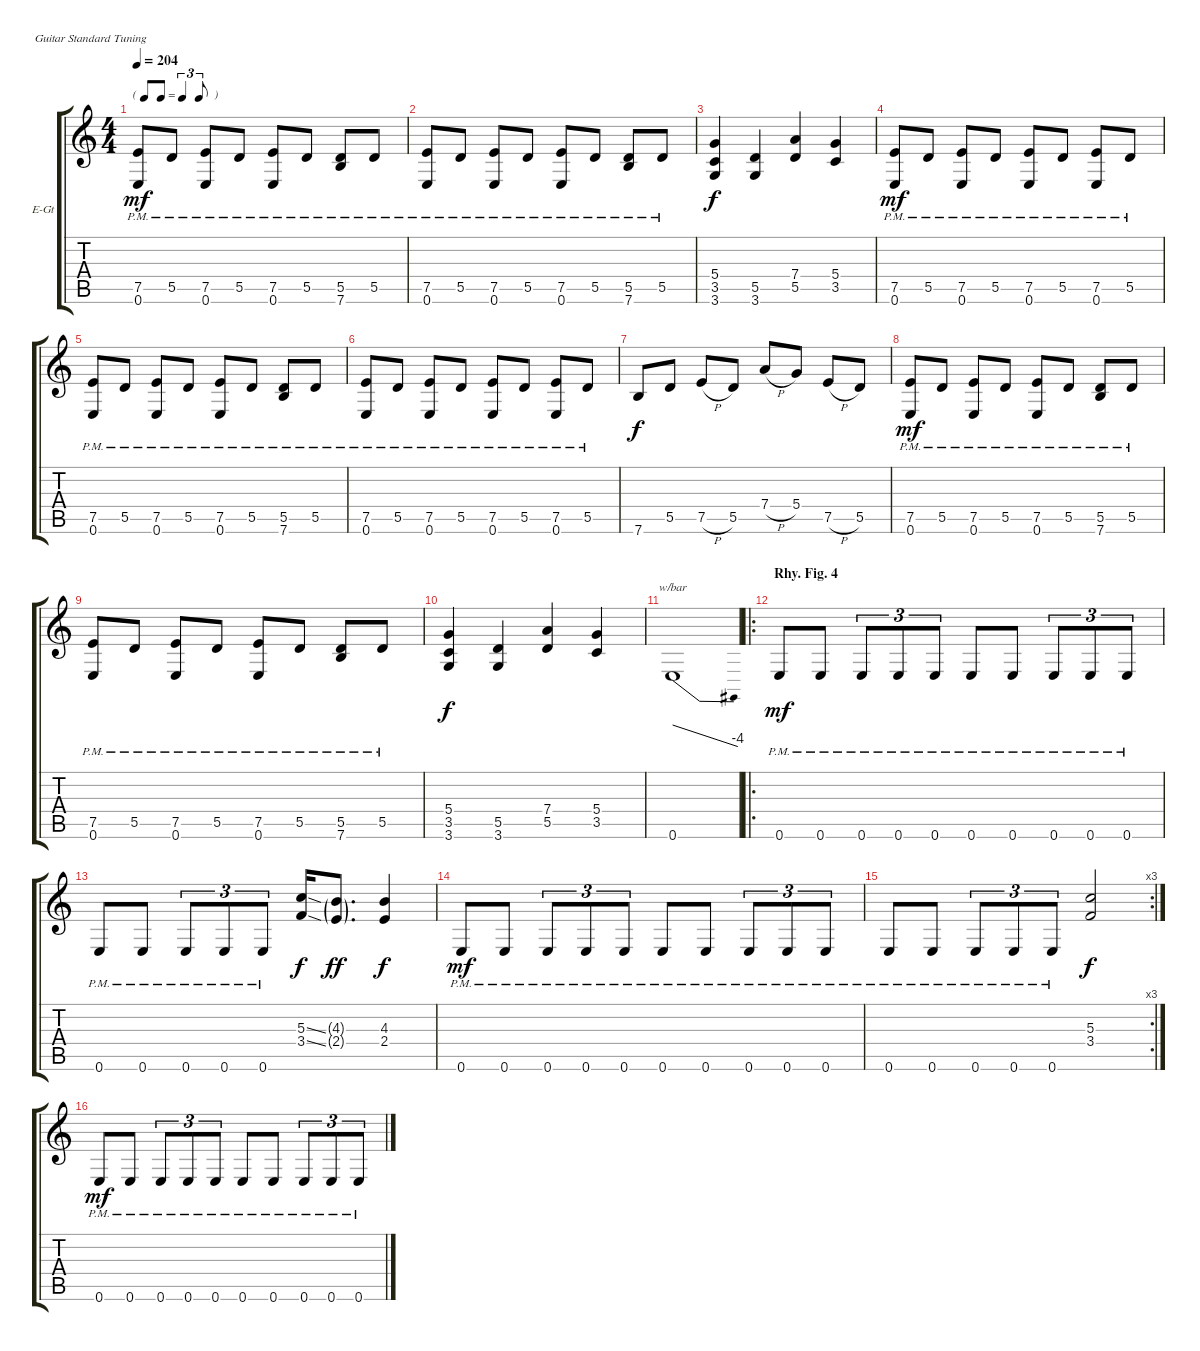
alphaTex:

\bracketExtendMode groupsimilarinstruments
\firstSystemTrackNameOrientation horizontal
\otherSystemsTrackNameOrientation horizontal
\track ("Gtr II Lead" "E-Gt") {instrument overdrivenguitar}
\staff {score tabs}
\tuning (E4 B3 G3 D3 A2 E2)
\ts (4 4)
\tf triplet8th
\tempo 204
\clef g2
\ks c
(7.5{pm} 0.6{pm}).8{dy mf} 5.5{pm}.8 (7.5{pm} 0.6{pm}).8 5.5{pm}.8 (7.5{pm} 0.6{pm}).8 5.5{pm}.8 (5.5{pm} 7.6{pm}).8 5.5{pm}.8 |
(7.5{pm} 0.6{pm}).8 5.5{pm}.8 (7.5{pm} 0.6{pm}).8 5.5{pm}.8 (7.5{pm} 0.6{pm}).8 5.5{pm}.8 (5.5{pm} 7.6{pm}).8 5.5{pm}.8 |
(5.4 3.5 3.6).4{dy f} (5.5 3.6).4 (7.4 5.5).4 (5.4 3.5).4 |
(7.5{pm} 0.6{pm}).8{dy mf} 5.5{pm}.8 (7.5{pm} 0.6{pm}).8 5.5{pm}.8 (7.5{pm} 0.6{pm}).8 5.5{pm}.8 (7.5{pm} 0.6{pm}).8 5.5{pm}.8 |
(7.5{pm} 0.6{pm}).8 5.5{pm}.8 (7.5{pm} 0.6{pm}).8 5.5{pm}.8 (7.5{pm} 0.6{pm}).8 5.5{pm}.8 (5.5{pm} 7.6{pm}).8 5.5{pm}.8 |
(7.5{pm} 0.6{pm}).8 5.5{pm}.8 (7.5{pm} 0.6{pm}).8 5.5{pm}.8 (7.5{pm} 0.6{pm}).8 5.5{pm}.8 (7.5{pm} 0.6{pm}).8 5.5{pm}.8 |
7.6.8{dy f} 5.5.8 7.5{h}.8 5.5.8 7.4{h}.8 5.4.8 7.5{h}.8 5.5.8 |
(7.5{pm} 0.6{pm}).8{dy mf} 5.5{pm}.8 (7.5{pm} 0.6{pm}).8 5.5{pm}.8 (7.5{pm} 0.6{pm}).8 5.5{pm}.8 (5.5{pm} 7.6{pm}).8 5.5{pm}.8 |
(7.5{pm} 0.6{pm}).8 5.5{pm}.8 (7.5{pm} 0.6{pm}).8 5.5{pm}.8 (7.5{pm} 0.6{pm}).8 5.5{pm}.8 (5.5{pm} 7.6{pm}).8 5.5{pm}.8 |
(5.4 3.5 3.6).4{dy f} (5.5 3.6).4 (7.4 5.5).4 (5.4 3.5).4 |
0.6.1{tbe (dive default 0 0 60 -16)} |
\ro
\section ("" "Rhy. Fig. 4")
0.6{pm}.8{dy mf} 0.6{pm}.8 0.6{pm}.8{tu (3 2)} 0.6{pm}.8{tu (3 2)} 0.6{pm}.8{tu (3 2)} 0.6{pm}.8 0.6{pm}.8 0.6{pm}.8{tu (3 2)} 0.6{pm}.8{tu (3 2)} 0.6{pm}.8{tu (3 2)} |
0.6{pm}.8 0.6{pm}.8 0.6{pm}.8{tu (3 2)} 0.6{pm}.8{tu (3 2)} 0.6{pm}.8{tu (3 2)} (5.3{ss} 3.4{ss}).16{dy f} (4.3{g} 2.4{g}).8{d dy ff} (4.3 2.4).4{dy f} |
0.6{pm}.8{dy mf} 0.6{pm}.8 0.6{pm}.8{tu (3 2)} 0.6{pm}.8{tu (3 2)} 0.6{pm}.8{tu (3 2)} 0.6{pm}.8 0.6{pm}.8 0.6{pm}.8{tu (3 2)} 0.6{pm}.8{tu (3 2)} 0.6{pm}.8{tu (3 2)} |
\rc 3
0.6{pm}.8 0.6{pm}.8 0.6{pm}.8{tu (3 2)} 0.6{pm}.8{tu (3 2)} 0.6{pm}.8{tu (3 2)} (5.3 3.4).2{dy f} |
0.6{pm}.8{dy mf} 0.6{pm}.8 0.6{pm}.8{tu (3 2)} 0.6{pm}.8{tu (3 2)} 0.6{pm}.8{tu (3 2)} 0.6{pm}.8 0.6{pm}.8 0.6{pm}.8{tu (3 2)} 0.6{pm}.8{tu (3 2)} 0.6{pm}.8{tu (3 2)}
